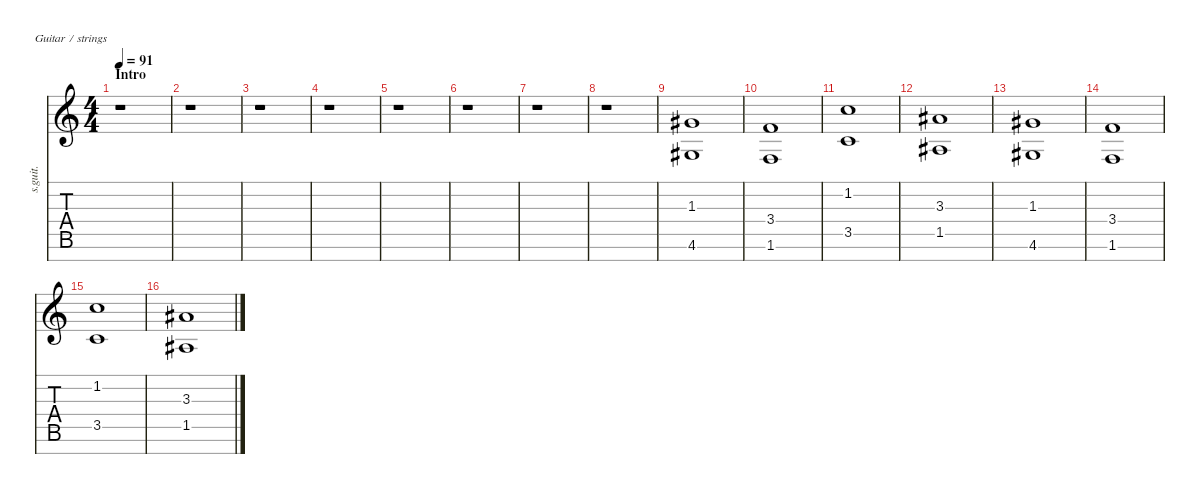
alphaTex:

\defaultSystemsLayout 4
\hideDynamics
\bracketExtendMode nobrackets
\track ("Acoustic Piano (Staff 2)" "s.guit.") {instrument acousticgrandpiano}
\staff {score tabs}
\tuning (E4 B3 G3 D3 A2 E2 B1)
\displaytranspose 12
\ts (4 4)
\beaming (8 2 2 2 2)
\section ("" "Intro")
\tempo 91
\clef g2
\ks c
r.1{dy ff instrument acousticgrandpiano} |
r.1 |
r.1 |
r.1 |
r.1 |
r.1 |
r.1 |
r.1 |
(1.3{acc #} 4.6{acc #}).1 |
(3.4 1.6).1 |
(1.2 3.5).1 |
(3.3{acc #} 1.5{acc #}).1 |
(1.3{acc #} 4.6{acc #}).1 |
(3.4 1.6).1 |
(1.2 3.5).1 |
(3.3{acc #} 1.5{acc #}).1
